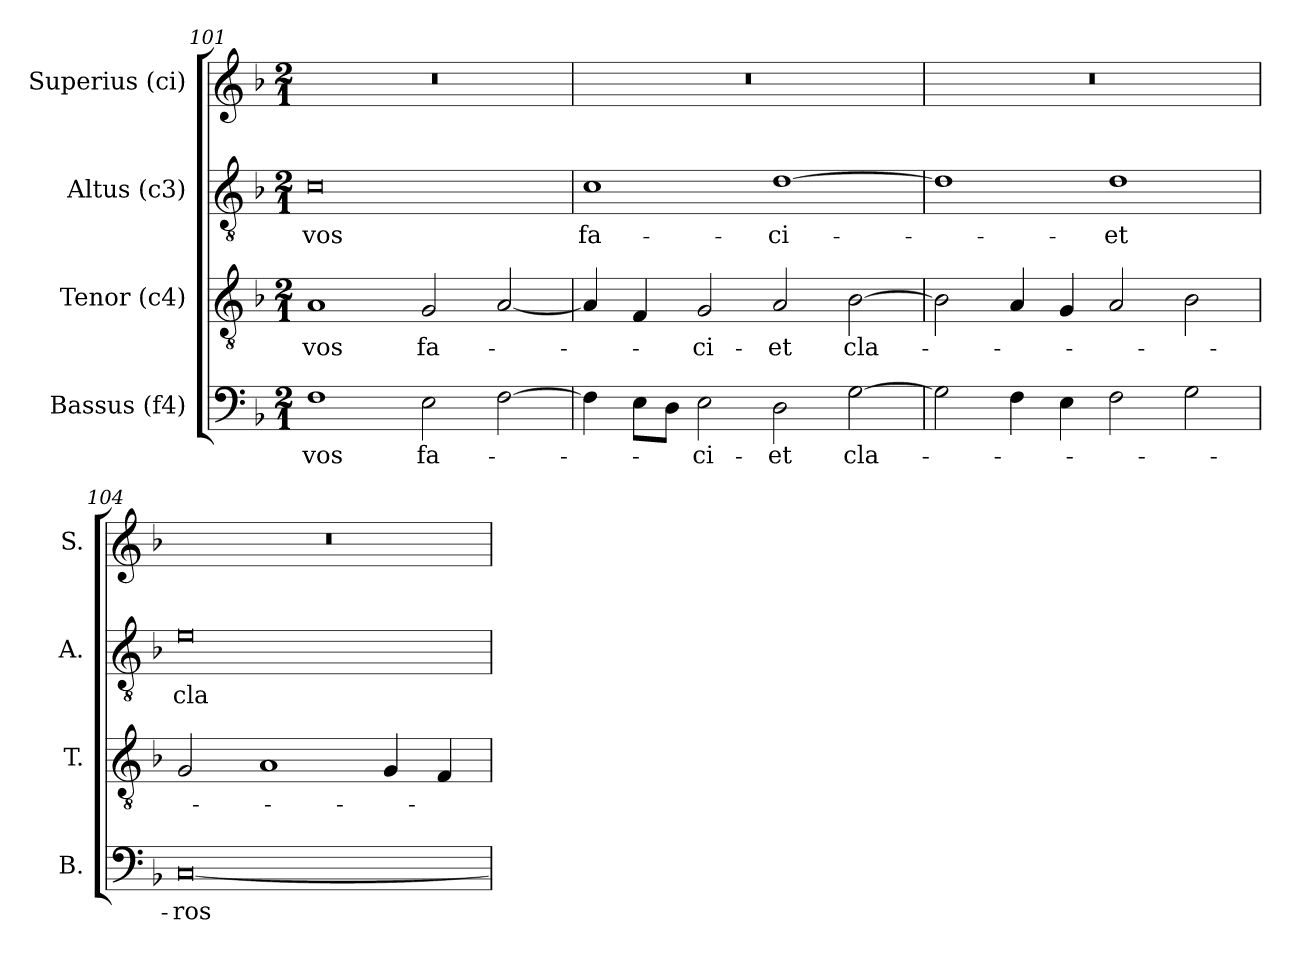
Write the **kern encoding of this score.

**kern	**text	**kern	**text	**kern	**text	**kern
*part4	*part4	*part3	*part3	*part2	*part2	*part1
*staff4	*staff4	*staff3	*staff3	*staff2	*staff2	*staff1
*I"Bassus (f4)	*	*I"Tenor (c4)	*	*I"Altus (c3)	*	*I"Superius (ci)
*I'B.	*	*I'T.	*	*I'A.	*	*I'S.
!!LO:LB:g=z
*clefF4	*	*clefGv2	*	*clefGv2	*	*clefG2
*k[b-]	*	*k[b-]	*	*k[b-]	*	*k[b-]
*F:	*	*F:	*	*F:	*	*F:
*M2/1	*	*M2/1	*	*M2/1	*	*M2/1
=101	=101	=101	=101	=101	=101	=101
!	!LO:LY:b:cj	!	!LO:LY:b:cj	!	!LO:LY:b:cj	!
1F	vos	1A	vos	0c	vos	0r
!	!LO:LY:b:cj	!	!LO:LY:b:cj	!	!	!
2E\	fa-	2G/	fa-	.	.	.
[>2F\	.	[<2A/	.	.	.	.
=102	=102	=102	=102	=102	=102	=102
!	!	!	!	!	!LO:LY:b:cj	!
4F\]	.	4A/]	.	1c	fa-	0r
8E\L	.	4F/	.	.	.	.
8D\J	.	.	.	.	.	.
!	!LO:LY:b:cj	!	!LO:LY:b:cj	!	!	!
2E\	-ci-	2G/	-ci-	.	.	.
!	!LO:LY:b:cj	!	!LO:LY:b:cj	!	!LO:LY:b:cj	!
2D\	-et	2A/	-et	[>1d	-ci-	.
!	!LO:LY:b:cj	!	!LO:LY:b:cj	!	!	!
[>2G\	cla-	[>2B-\	cla-	.	.	.
=103	=103	=103	=103	=103	=103	=103
2G\]	.	2B-\]	.	1d]	.	0r
4F\	.	4A/	.	.	.	.
4E\	.	4G/	.	.	.	.
!	!	!	!	!	!LO:LY:b:cj	!
2F\	.	2A/	.	1d	-et	.
2G\	.	2B-\	.	.	.	.
=104	=104	=104	=104	=104	=104	=104
!	!LO:LY:b:cj	!	!	!	!LO:LY:b:cj	!
[<0C	-ros	2G/	.	0e	cla-	0r
.	.	1A	.	.	.	.
.	.	4G/	.	.	.	.
.	.	4F/	.	.	.	.
=	=	=	=	=	=	=
*-	*-	*-	*-	*-	*-	*-
